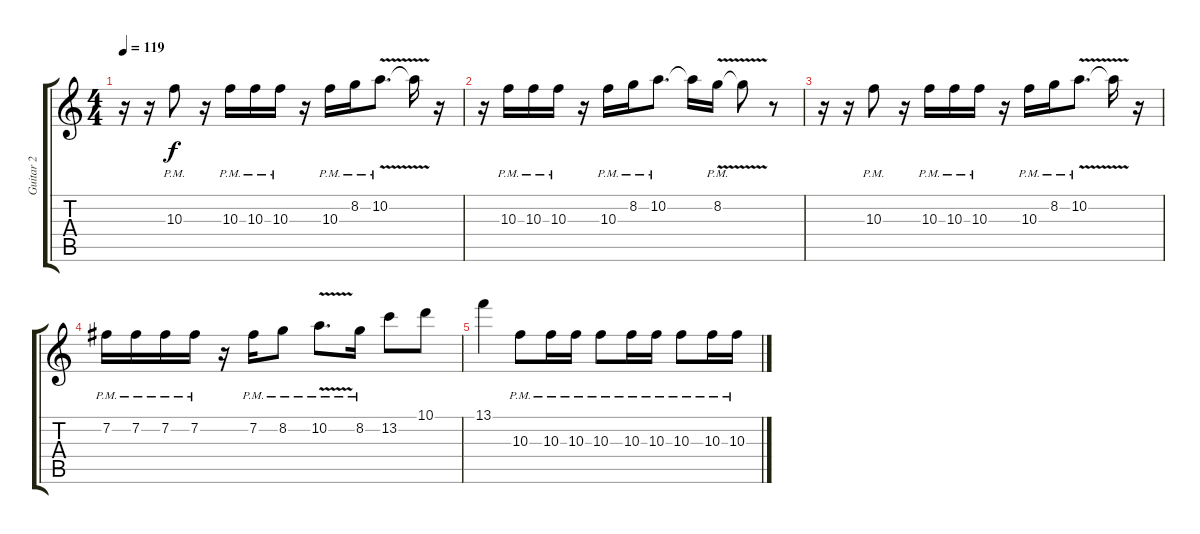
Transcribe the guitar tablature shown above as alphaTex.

\track ("Guitar 2" "Guitar 2") {instrument electricguitarjazz}
\staff {score tabs}
\tuning (E4 B3 G3 D3 A2 E2) {hide}
\ts (4 4)
\tempo 119
\clef g2
\ks c
r.16{dy f} r.16 10.3{pm}.8 r.16 10.3{pm}.16 10.3{pm}.16 10.3{pm}.16 r.16 10.3{pm}.16 8.2{pm}.16 10.2{v pm}.8{d} 10.2{t}.16 r.16 |
r.16 10.3{pm}.16 10.3{pm}.16 10.3{pm}.16 r.16 10.3{pm}.16 8.2{pm}.16 10.2{pm}.8{d} 10.2{t}.16 8.2{v pm}.16 8.2{t}.8 r.8 |
r.16 r.16 10.3{pm}.8 r.16 10.3{pm}.16 10.3{pm}.16 10.3{pm}.16 r.16 10.3{pm}.16 8.2{pm}.16 10.2{v pm}.8{d} 10.2{t}.16 r.16 |
7.2{pm}.16 7.2{pm}.16 7.2{pm}.16 7.2{pm}.16 r.16 7.2{pm}.16 8.2{pm}.8 10.2{v pm}.8{d} 8.2{pm}.16 13.2.8 10.1.8 |
13.1.4 10.3{pm}.8 10.3{pm}.16 10.3{pm}.16 10.3{pm}.8 10.3{pm}.16 10.3{pm}.16 10.3{pm}.8 10.3{pm}.16 10.3{pm}.16
